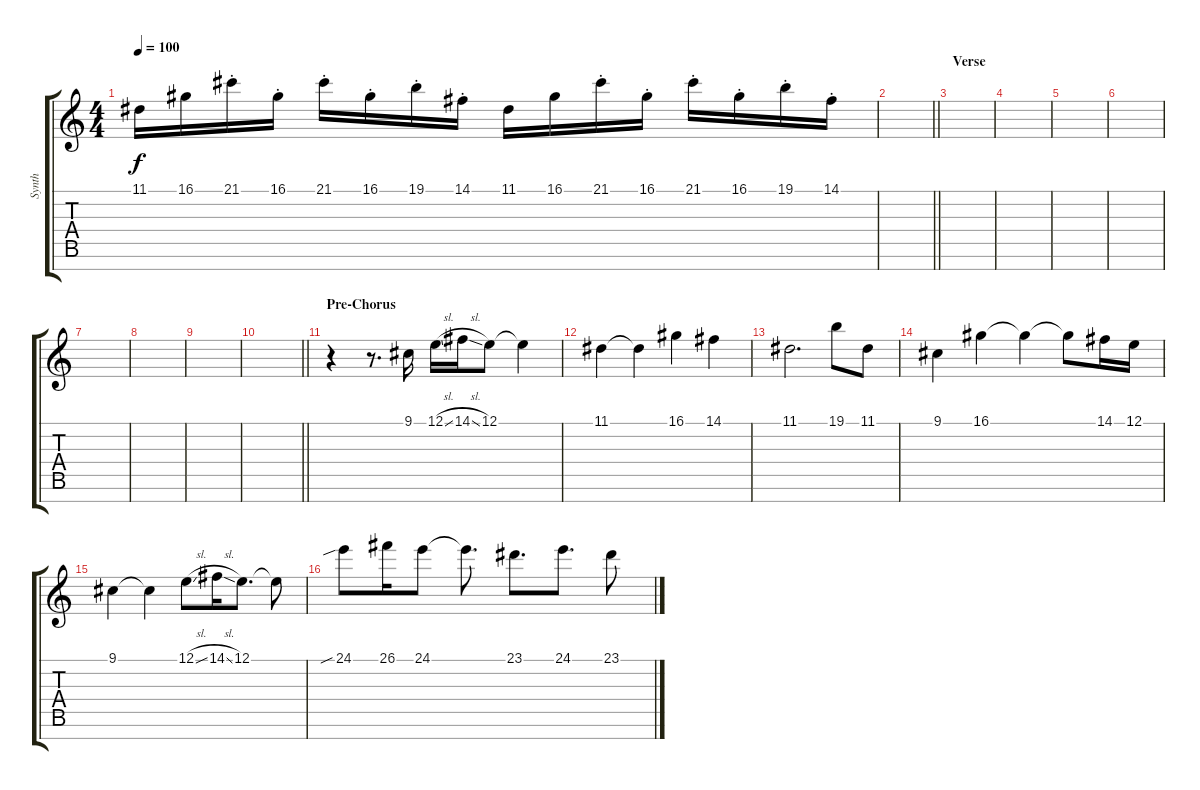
\track ("Synth" "Synth") {instrument lead3calliope}
\staff {score tabs}
\tuning (E4 B3 G3 D3 A2 E2 B1) {hide}
\ts (4 4)
\tempo 100
\clef g2
\ks c
11.1.16{dy f balance 8} 16.1.16 21.1{st}.16 16.1{st}.16 21.1{st}.16 16.1{st}.16 19.1{st}.16 14.1{st}.16 11.1.16 16.1.16 21.1{st}.16 16.1{st}.16 21.1{st}.16 16.1{st}.16 19.1{st}.16 14.1{st}.16 |
\barLineRight lightlight
|
\section ("" "Verse")
|
|
|
|
|
|
|
\barLineRight lightlight
|
\section ("" "Pre-Chorus")
r.4{volume 8 instrument lead3calliope} r.8{d} 9.1.16 12.1{sl}.16 14.1{sl}.16 12.1.8 12.1{t}.4 |
11.1.4 11.1{t}.4 16.1.4 14.1.4 |
11.1.2{d} 19.1.8 11.1.8 |
9.1.4 16.1.4 16.1{t}.4 16.1{t}.8 14.1.16 12.1.16 |
9.1.4 9.1{t}.4 12.1{sl}.8 14.1{sl}.16 12.1.8{d} 12.1{t}.8 |
24.1{sib}.8 26.1.16 24.1.8 24.1{t}.8{d} 23.1.8{d} 24.1.8{d} 23.1.8
